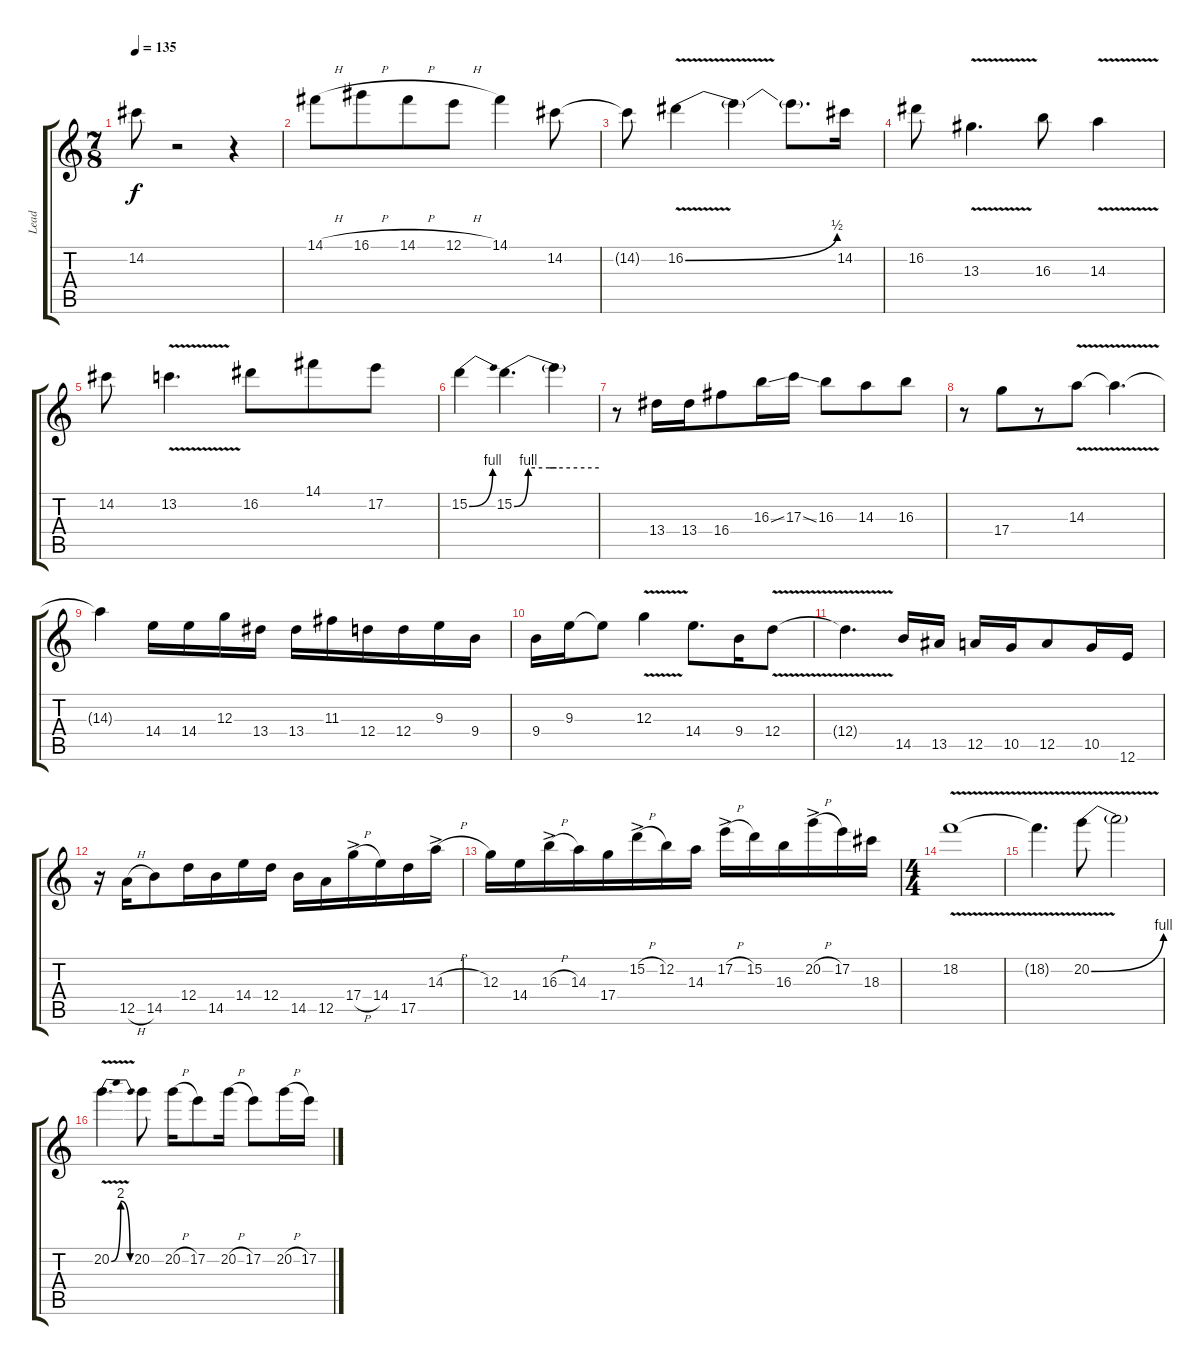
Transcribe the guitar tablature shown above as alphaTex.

\track ("Lead" "Lead") {instrument distortionguitar}
\staff {score tabs}
\tuning (E4 B3 G3 D3 A2 E2) {hide}
\ts (7 8)
\tempo 135
\clef g2
\ks c
14.2{t}.8{dy f} r.2 r.4 |
14.1{h}.8 16.1{h}.8 14.1{h}.8 12.1{h}.8 14.1.4 14.2.8 |
14.2{t}.8 16.2{be (bend 0 0 60 2) v}.4 16.2{t}.4 16.2{t}.8{d} 14.2.16 |
16.2.8 13.3{v}.4{d} 16.3.8 14.3{v}.4 |
14.2.8 13.2{v}.4{d} 16.2.8 14.1.8 17.2.8 |
15.2{be (bend 0 0 60 4)}.4 15.2{be (custom 0 0 10 4 25 4 30 4 60 4)}.4{d} 15.2{t}.4 |
r.8 13.4.16 13.4.16 16.4.8 16.3{ss}.16 17.3{ss}.16 16.3.8 14.3.8 16.3.8 |
r.8 17.4.8 r.8 14.3{v}.8 14.3{t}.4{d} |
14.3{t}.4 14.4.16 14.4.16 12.3.16 13.4.16 13.4.16 11.3.16 12.4.16 12.4.16 9.3.16 9.4.16 |
9.4.16 9.3.16 9.3{t}.8 12.3{v}.4 14.4.8{d} 9.4.16 12.4{v}.8 |
12.4{t}.4{d} 14.5.16 13.5.16 12.5.16 10.5.16 12.5.8 10.5.16 12.6.16 |
r.16 12.5{h}.16 14.5.8 12.4.16 14.5.16 14.4.16 12.4.16 14.5.16 12.5.16 17.4{h ac}.16 14.4.16 17.5.16 14.3{h ac}.16 |
12.3.16 14.4.16 16.3{h ac}.16 14.3.16 17.4.16 15.2{h ac}.16 12.2.16 14.3.16 17.2{h ac}.16 15.2.16 16.3.16 20.2{h ac}.16 17.2.16 18.3.16 |
\ts (4 4)
18.2{v}.1 |
18.2{t}.4{d} 20.2{be (bend 0 0 60 4) v}.8 20.2{t}.2 |
20.2{be (bendrelease 0 0 15 8 35 8 60 0) v}.4{d} 20.2.8 20.2{h}.16 17.2.8 20.2{h}.16 17.2.8 20.2{h}.16 17.2.16
